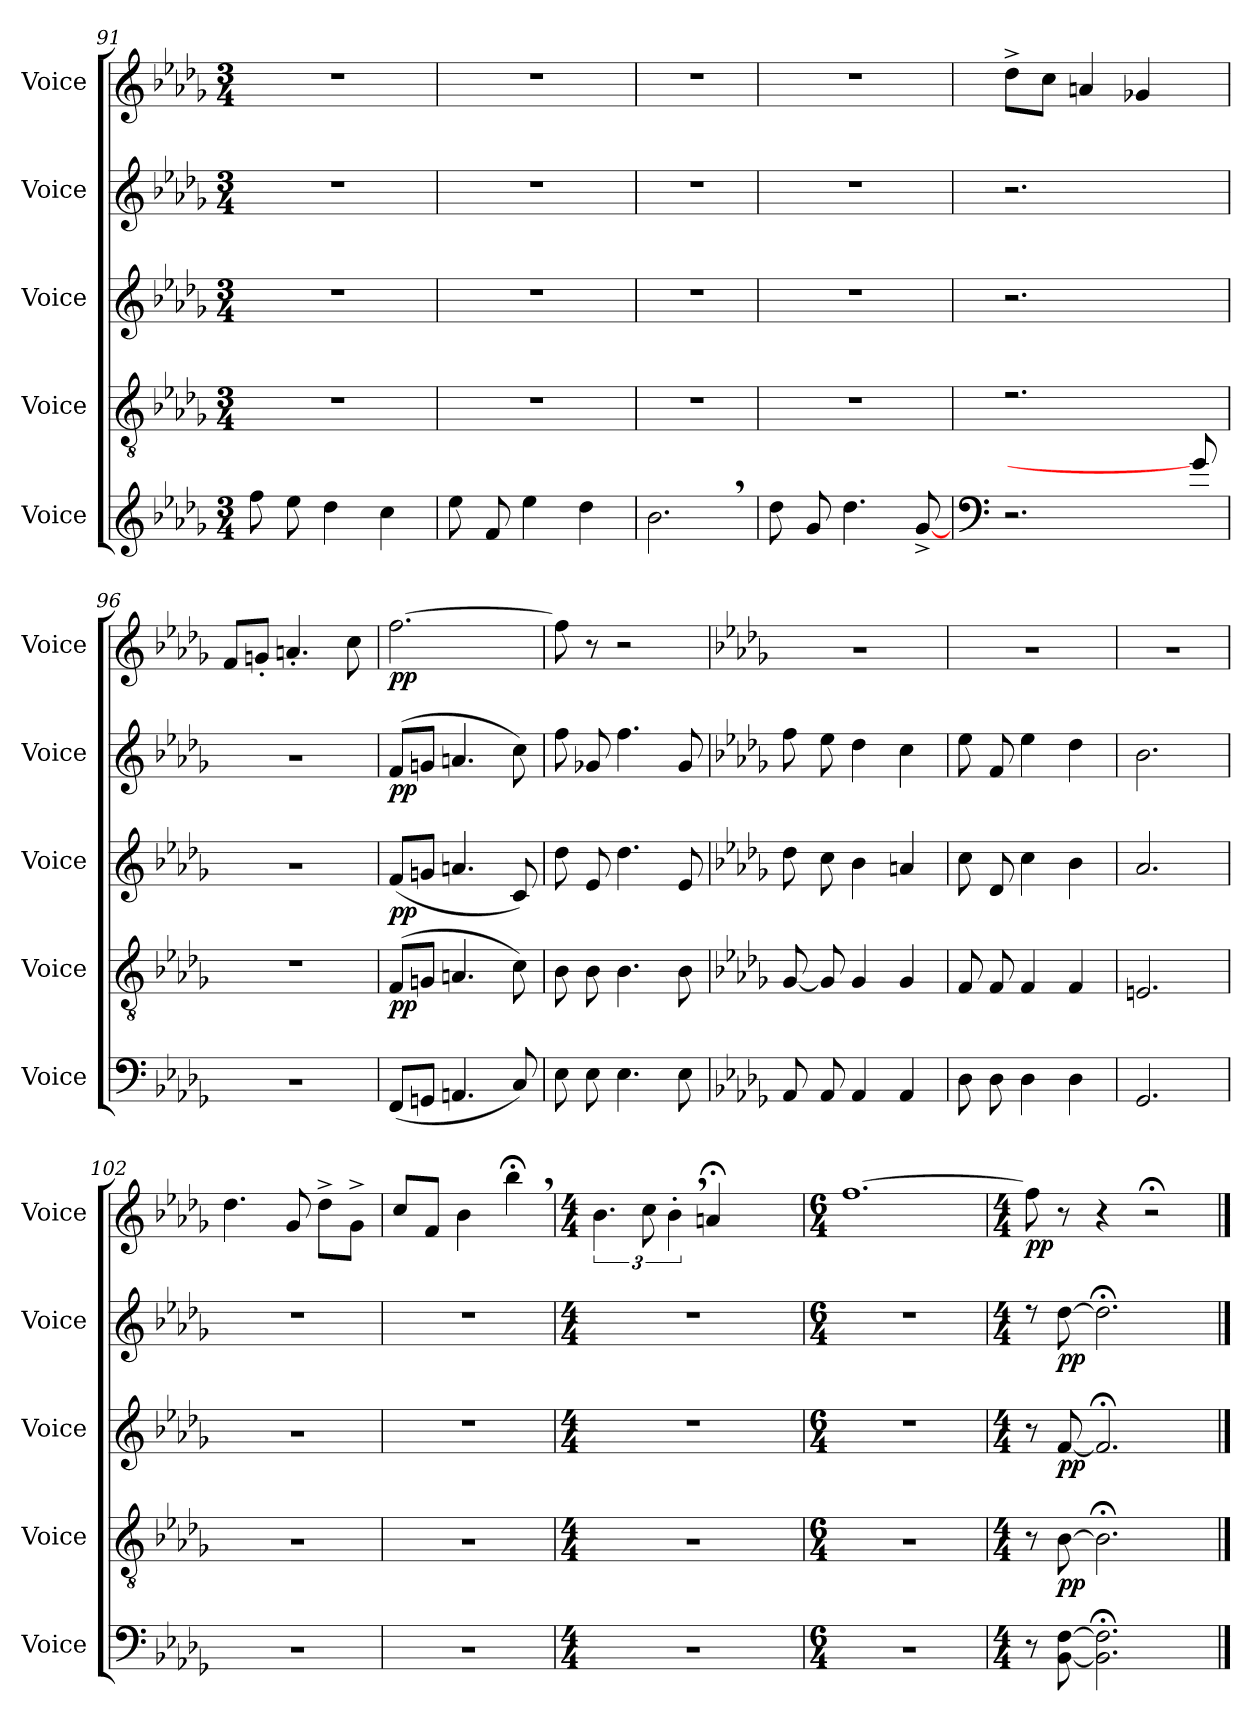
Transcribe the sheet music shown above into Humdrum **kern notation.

**kern	**kern	**dynam	**kern	**dynam	**kern	**dynam	**kern	**dynam
*part5	*part4	*part4	*part3	*part3	*part2	*part2	*part1	*part1
*staff5	*staff4	*staff4	*staff3	*staff3	*staff2	*staff2	*staff1	*staff1
*I"Voice	*I"Voice	*	*I"Voice	*	*I"Voice	*	*I"Voice	*
*I'Voice	*I'Voice	*	*I'Voice	*	*I'Voice	*	*I'Voice	*
*clefG2	*clefGv2	*	*clefG2	*	*clefG2	*	*clefG2	*
*k[b-e-a-d-g-]	*k[b-e-a-d-g-]	*	*k[b-e-a-d-g-]	*	*k[b-e-a-d-g-]	*	*k[b-e-a-d-g-]	*
*M3/4	*M3/4	*	*M3/4	*	*M3/4	*	*M3/4	*
=91	=91	=91	=91	=91	=91	=91	=91	=91
8ff\	2.r	.	2.r	.	2.r	.	2.r	.
8ee-\	.	.	.	.	.	.	.	.
4dd-Z<\	.	.	.	.	.	.	.	.
4cc\	.	.	.	.	.	.	.	.
=92	=92	=92	=92	=92	=92	=92	=92	=92
8ee-\	2.r	.	2.r	.	2.r	.	2.r	.
8f/	.	.	.	.	.	.	.	.
4ee-\	.	.	.	.	.	.	.	.
4dd-Z<\	.	.	.	.	.	.	.	.
=93	=93	=93	=93	=93	=93	=93	=93	=93
2.b-,>\	2.r	.	2.r	.	2.r	.	2.r	.
=94	=94	=94	=94	=94	=94	=94	=94	=94
8dd-\	2.r	.	2.r	.	2.r	.	2.r	.
8g-/	.	.	.	.	.	.	.	.
4.dd-\	.	.	.	.	.	.	.	.
[8g-^</	.	.	.	.	.	.	.	.
!!LO:LB:g=z
=95	=95	=95	=95	=95	=95	=95	=95	=95
*clefF4	*	*	*	*	*	*	*	*
2.rE	2.rd	.	2.rcc	.	2.rcc	.	8dd-^<\L	.
.	.	.	.	.	.	.	8cc\J	.
.	.	.	.	.	.	.	4an/	.
.	.	.	.	.	.	.	4g-X/	.
8g-/]	8ryy	.	8ryy	.	8ryy	.	8ryy	.
=96	=96	=96	=96	=96	=96	=96	=96	=96
2.rE	2.rd	.	2.rcc	.	2.rcc	.	8f/L	.
.	.	.	.	.	.	.	8gn'>/J	.
.	.	.	.	.	.	.	4.an'>/	.
.	.	.	.	.	.	.	8cc\	.
=97	=97	=97	=97	=97	=97	=97	=97	=97
!	!	!LO:DY:b	!	!LO:DY:b	!	!LO:DY:b	!	!LO:DY:b
(>8FF/L	(>8F/L	pp	(>8f/L	pp	(>8f/L	pp	[>2.ff\	pp
8GGn/J	8Gn/J	.	8gn/J	.	8gn/J	.	.	.
4.AAn/	4.An/	.	4.an/	.	4.an/	.	.	.
8C/)	8c\)	.	8c/)	.	8cc\)	.	.	.
=98	=98	=98	=98	=98	=98	=98	=98	=98
8E-\	8B-\	.	8dd-\	.	8ff\	.	8ff\]	.
8E-\	8B-\	.	8e-/	.	8g-X/	.	8r	.
4.E-\	4.B-\	.	4.dd-\	.	4.ff\	.	2rcc	.
8E-\	8B-\	.	8e-/	.	8g-/	.	.	.
!!LO:PB:g=z
=99	=99	=99	=99	=99	=99	=99	=99	=99
*k[b-e-a-d-g-]	*k[b-e-a-d-g-]	*	*k[b-e-a-d-g-]	*	*k[b-e-a-d-g-]	*	*k[b-e-a-d-g-]	*
8AA-/	[>8G-/	.	8dd-\	.	8ff\	.	2.rcc	.
8AA-/	8G-/]	.	8cc\	.	8ee-\	.	.	.
4AA-/	4G-/	.	4b-\	.	4dd-\	.	.	.
4AA-/	4G-/	.	4an/	.	4cc\	.	.	.
=100	=100	=100	=100	=100	=100	=100	=100	=100
8D-\	8F/	.	8cc\	.	8ee-\	.	2.rcc	.
8D-\	8F/	.	8d-/	.	8f/	.	.	.
4D-\	4F/	.	4cc\	.	4ee-\	.	.	.
4D-\	4F/	.	4b-\	.	4dd-\	.	.	.
=101	=101	=101	=101	=101	=101	=101	=101	=101
2.GG-/	2.En/	.	2.a-/	.	2.b-\	.	2.rcc	.
=102	=102	=102	=102	=102	=102	=102	=102	=102
2.rE	2.rc	.	2.rcc	.	2.rdd	.	4.dd-\	.
.	.	.	.	.	.	.	8g-/	.
.	.	.	.	.	.	.	8dd-^<\L	.
.	.	.	.	.	.	.	8g-^<\J	.
!!LO:LB:g=z
=103	=103	=103	=103	=103	=103	=103	=103	=103
2.rE	2.rc	.	2.rdd	.	2.rdd	.	8cc/L	.
.	.	.	.	.	.	.	8f/J	.
.	.	.	.	.	.	.	4b-\	.
.	.	.	.	.	.	.	4bb-;<,>\	.
=104	=104	=104	=104	=104	=104	=104	=104	=104
*M4/4	*M4/4	*	*M4/4	*	*M4/4	*	*M4/4	*
1rE	1rc	.	1rdd	.	1rdd	.	6.b-\	.
.	.	.	.	.	.	.	12cc\	.
.	.	.	.	.	.	.	6b-'>,>\	.
.	.	.	.	.	.	.	4an;</	.
.	.	.	.	.	.	.	4ryy	.
=105	=105	=105	=105	=105	=105	=105	=105	=105
*M6/4	*M6/4	*	*M6/4	*	*M6/4	*	*M6/4	*
1.rE	1.rc	.	1.rdd	.	1.rdd	.	[>1.ff	.
=106	=106	=106	=106	=106	=106	=106	=106	=106
*M4/4	*M4/4	*	*M4/4	*	*M4/4	*	*M4/4	*
!	!	!	!	!	!	!	!	!LO:DY:b
8r	8r	.	8r	.	8rcc	.	8ff\]	pp
!	!	!LO:DY:b	!	!LO:DY:b	!	!LO:DY:b	!	!
[<8BB-\ [>8F\	[>8B-\	pp	[<8f/	pp	[>8dd-\	pp	8r	.
2.BB-\];< 2.F\];<	2.B-;<\]	.	2.f;</]	.	2.dd-;<\]	.	4r	.
.	.	.	.	.	.	.	2r;<	.
==	==	==	==	==	==	==	==	==
*-	*-	*-	*-	*-	*-	*-	*-	*-
